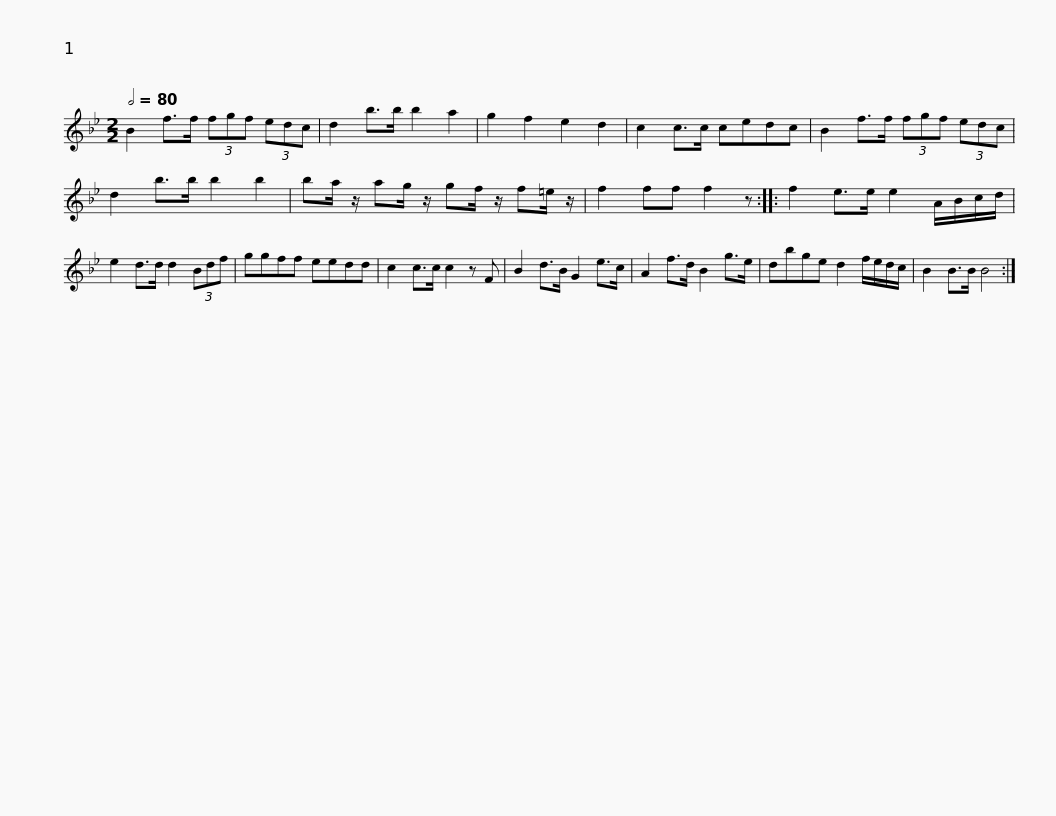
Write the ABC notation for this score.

X:1
L:1/8
Q:1/2=80
M:2/2
I:linebreak $
K:Bb
V:1 treble
V:1
 B2 f>f (3fgf (3edc | d2 b>b b2 a2 | g2 f2 e2 d2 | c2 c>c cedc |$ B2 f>f (3fgf (3edc | %5
 d2 b>b b2 b2 | ba/ z/ ag/ z/ gf/ z/ f=e/ z/ | f2 ff f2 z ::$ f2 e>e e2 A/B/c/d/ | e2 d>d d2 (3Bdf | %10
 ggff eedd | c2 c>c c2 z F |$ B2 d>B G2 e>c | A2 f>d B2 g>e | dbge d2 f/e/d/c/ | %15
 B2 B>B B4 :| %16
